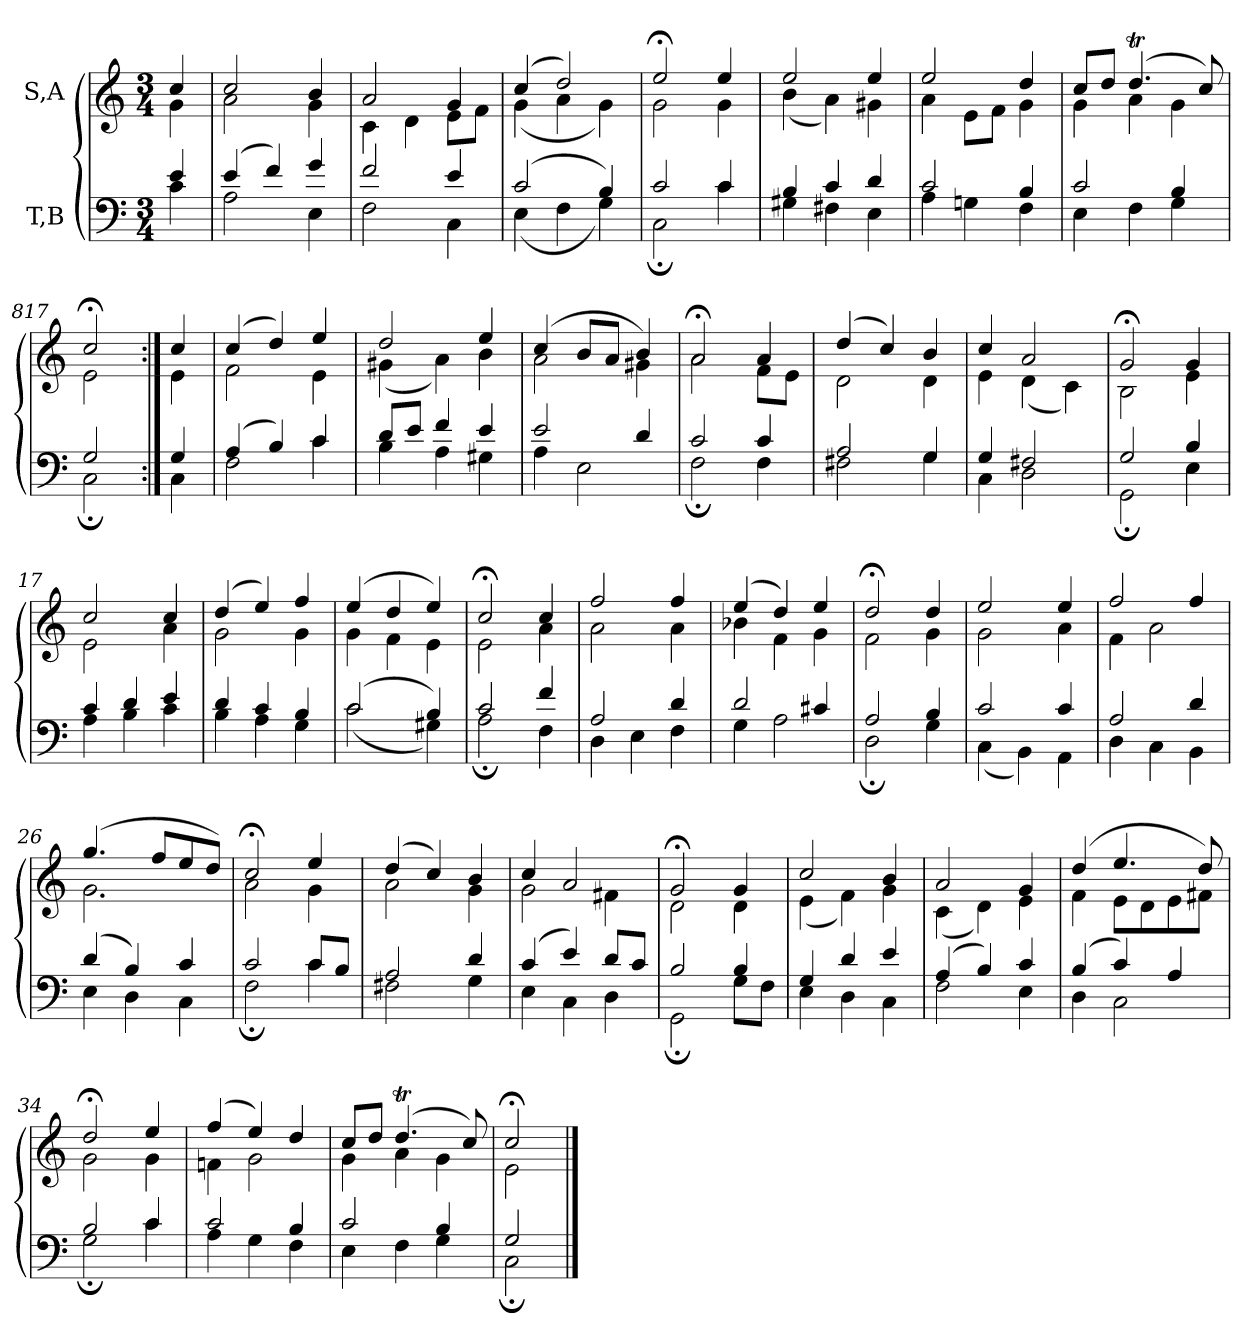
**kern	**kern
*part2	*part1
*staff2	*staff1
*I"T,B	*I"S,A
*clefF4	*clefG2
*k[]	*k[]
*M3/4	*M3/4
=	=
*^	*^
4e	4c	4cc	4g
=1	=1	=1	=1
(>4e	2A	2cc	2a
4f)	.	.	.
4g	4E	4b	4g
=2	=2	=2	=2
2f	2F	2a	4c
.	.	.	4d
4e	4C	4g	8eL
.	.	.	8fJ
=3	=3	=3	=3
(>2c	(<4E	(>4cc	(<4g
.	4F	2dd)	4a
4B)	4G)	.	4g)
=4	=4	=4	=4
2c	2C;	2ee;<	2g
4c	4c	4ee	4g
=5	=5	=5	=5
4B	4G#X	2ee	(<4b
4c	4F#X	.	4a)
4d	4E	4ee	4g#X
=6	=6	=6	=6
2c	4A	2ee	4a
.	4Gn	.	8eL
.	.	.	8fJ
4B	4F	4dd	4g
=7	=7	=7	=7
2c	4E	8ccL	4g
.	.	8ddJ	.
.	4F	(>4.ddT	4a
4B	4G	.	4g
.	.	8cc)	.
=817	=817	=817	=817
2G	2C;	2cc;<	2e
=818:|!	=818:|!	=818:|!	=818:|!
4G	4C	4cc	4e
=10	=10	=10	=10
(>4A	2F	(>4cc	2f
4B)	.	4dd)	.
4c	4c	4ee	4e
=11	=11	=11	=11
8dL	4B	2dd	(<4g#X
8eJ	.	.	.
4f	4A	.	4a)
4e	4G#X	4ee	4b
=12	=12	=12	=12
2e	4A	(>4cc	2a
.	2E	8bL	.
.	.	8aJ	.
4d	.	4b)	4g#X
=13	=13	=13	=13
2c	2F;	2a;<	2a
4c	4F	4a	8fL
.	.	.	8eJ
=14	=14	=14	=14
2A	2F#X	(>4dd	2d
.	.	4cc)	.
4G	4G	4b	4d
=15	=15	=15	=15
4G	4C	4cc	4e
2F#X	2D	2a	(<4d
.	.	.	4c)
=16	=16	=16	=16
2G	2GG;	2g;<	2B
4B	4E	4g	4e
=17	=17	=17	=17
4c	4A	2cc	2e
4d	4B	.	.
4e	4c	4cc	4a
=18	=18	=18	=18
4d	4B	(>4dd	2g
4c	4A	4ee)	.
4B	4G	4ff	4g
=19	=19	=19	=19
(>2c	(<2c	(>4ee	4g
.	.	4dd	4f
4B)	4G#X)	4ee)	4e
=20	=20	=20	=20
2c	2A;	2cc;<	2e
4f	4F	4cc	4a
=21	=21	=21	=21
2A	4D	2ff	2a
.	4E	.	.
4d	4F	4ff	4a
=22	=22	=22	=22
2d	4G	(>4ee	4b-X
.	2A	4dd)	4f
4c#X	.	4ee	4g
=23	=23	=23	=23
2A	2D;	2dd;<	2f
4B	4G	4dd	4g
=24	=24	=24	=24
2c	(<4C	2ee	2g
.	4BB)	.	.
4c	4AA	4ee	4a
=25	=25	=25	=25
2A	4D	2ff	4f
.	4C	.	2a
4d	4BB	4ff	.
=26	=26	=26	=26
(>4d	4E	(>4.gg	2.g
4B)	4D	.	.
.	.	8ffL	.
4c	4C	8ee	.
.	.	8ddJ)	.
=27	=27	=27	=27
2c	2F;	2cc;<	2a
8cL	4c	4ee	4g
8BJ	.	.	.
=28	=28	=28	=28
2A	2F#X	(>4dd	2a
.	.	4cc)	.
4d	4G	4b	4g
=29	=29	=29	=29
(>4c	4E	4cc	2g
4e)	4C	2a	.
8dL	4D	.	4f#X
8cJ	.	.	.
=30	=30	=30	=30
2B	2GG;	2g;<	2d
4B	8GL	4g	4d
.	8FJ	.	.
=31	=31	=31	=31
4G	4E	2cc	(<4e
4d	4D	.	4f)
4e	4C	4b	4g
=32	=32	=32	=32
(>4A	2F	2a	(<4c
4B)	.	.	4d)
4c	4E	4g	4e
=33	=33	=33	=33
(>4B	4D	(>4dd	4f
4c)	2C	4.ee	8eL
.	.	.	8d
4A	.	.	8e
.	.	8dd)	8f#XJ
=34	=34	=34	=34
2B	2G;	2dd;<	2g
4c	4c	4ee	4g
=35	=35	=35	=35
2c	4A	(>4ff	4fn
.	4G	4ee)	2g
4B	4F	4dd	.
=36	=36	=36	=36
2c	4E	8ccL	4g
.	.	8ddJ	.
.	4F	(>4.ddT	4a
4B	4G	.	4g
.	.	8cc)	.
=37	=37	=37	=37
2G	2C;	2cc;<	2e
*v	*v	*	*
*	*v	*v
==	==
*-	*-
